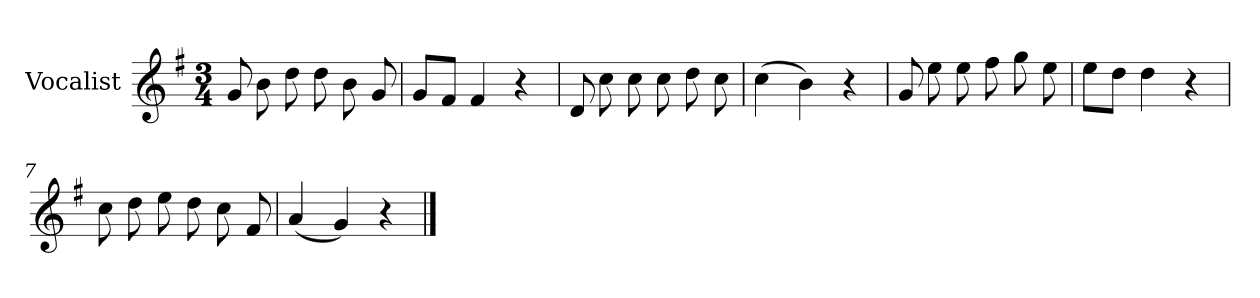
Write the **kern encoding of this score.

**kern
*part1
*staff1
*I"Vocalist
*clefG2
*k[f#]
*G:
*M3/4
=1
8g
8b
8dd
8dd
8b
8g
=2
8gL
8f#J
4f#
4r
=3
8d
8cc
8cc
8cc
8dd
8cc
=4
(4cc
4b)
4r
=5
8g
8ee
8ee
8ff#
8gg
8ee
=6
8eeL
8ddJ
4dd
4r
=7
8cc
8dd
8ee
8dd
8cc
8f#
=8
(4a
4g)
4r
==
*-
